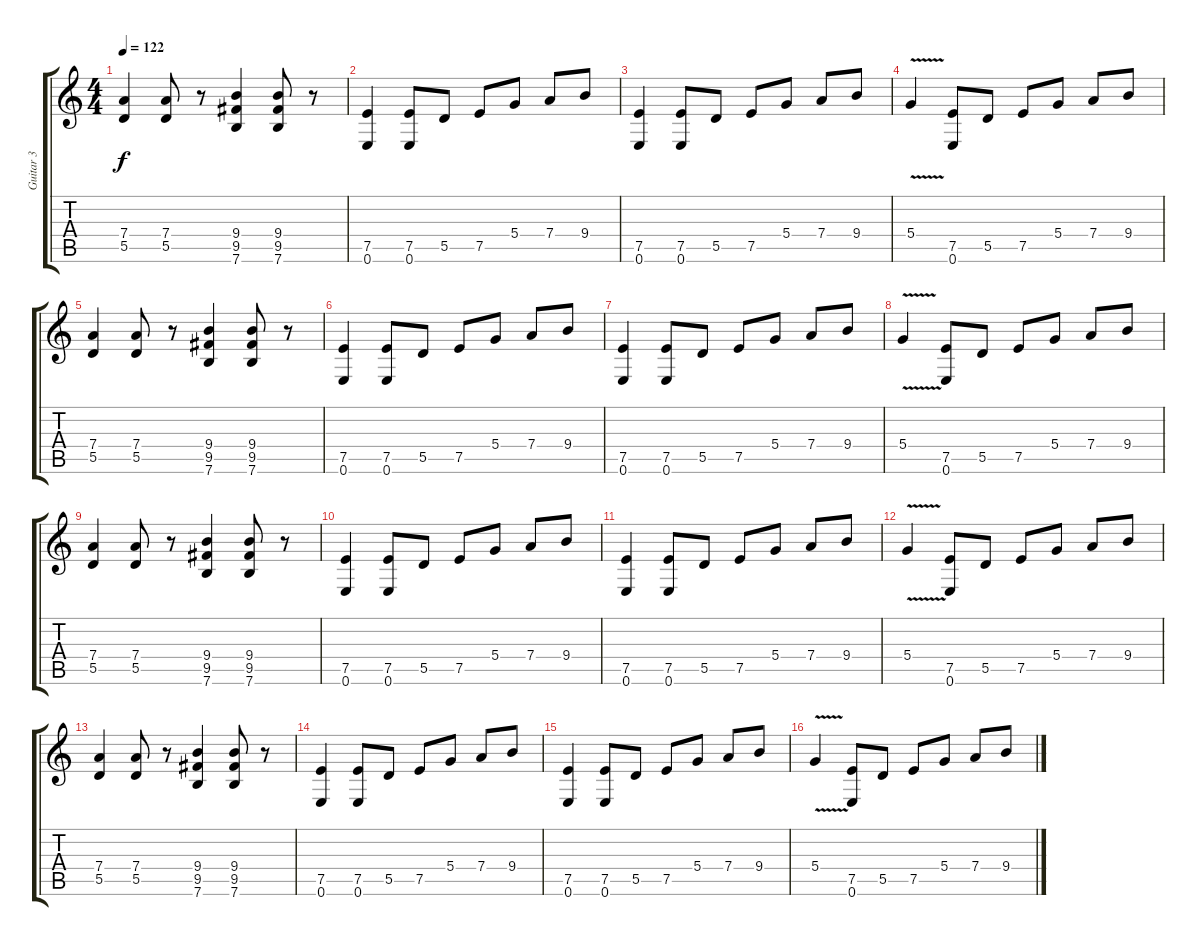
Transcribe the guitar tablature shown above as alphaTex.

\track ("Guitar 3" "Guitar 3") {instrument distortionguitar}
\staff {score tabs}
\tuning (E4 B3 G3 D3 A2 E2) {hide}
\ts (4 4)
\tempo 122
\clef g2
\ks c
(7.4 5.5).4{dy f} (7.4 5.5).8 r.8 (9.4 9.5 7.6).4 (9.4 9.5 7.6).8 r.8 |
(7.5 0.6).4 (7.5 0.6).8 5.5.8 7.5.8 5.4.8 7.4.8 9.4.8 |
(7.5 0.6).4 (7.5 0.6).8 5.5.8 7.5.8 5.4.8 7.4.8 9.4.8 |
5.4{v}.4 (7.5 0.6).8 5.5.8 7.5.8 5.4.8 7.4.8 9.4.8 |
(7.4 5.5).4 (7.4 5.5).8 r.8 (9.4 9.5 7.6).4 (9.4 9.5 7.6).8 r.8 |
(7.5 0.6).4 (7.5 0.6).8 5.5.8 7.5.8 5.4.8 7.4.8 9.4.8 |
(7.5 0.6).4 (7.5 0.6).8 5.5.8 7.5.8 5.4.8 7.4.8 9.4.8 |
5.4{v}.4 (7.5 0.6).8 5.5.8 7.5.8 5.4.8 7.4.8 9.4.8 |
(7.4 5.5).4 (7.4 5.5).8 r.8 (9.4 9.5 7.6).4 (9.4 9.5 7.6).8 r.8 |
(7.5 0.6).4 (7.5 0.6).8 5.5.8 7.5.8 5.4.8 7.4.8 9.4.8 |
(7.5 0.6).4 (7.5 0.6).8 5.5.8 7.5.8 5.4.8 7.4.8 9.4.8 |
5.4{v}.4 (7.5 0.6).8 5.5.8 7.5.8 5.4.8 7.4.8 9.4.8 |
(7.4 5.5).4 (7.4 5.5).8 r.8 (9.4 9.5 7.6).4 (9.4 9.5 7.6).8 r.8 |
(7.5 0.6).4 (7.5 0.6).8 5.5.8 7.5.8 5.4.8 7.4.8 9.4.8 |
(7.5 0.6).4 (7.5 0.6).8 5.5.8 7.5.8 5.4.8 7.4.8 9.4.8 |
5.4{v}.4 (7.5 0.6).8 5.5.8 7.5.8 5.4.8 7.4.8 9.4.8
